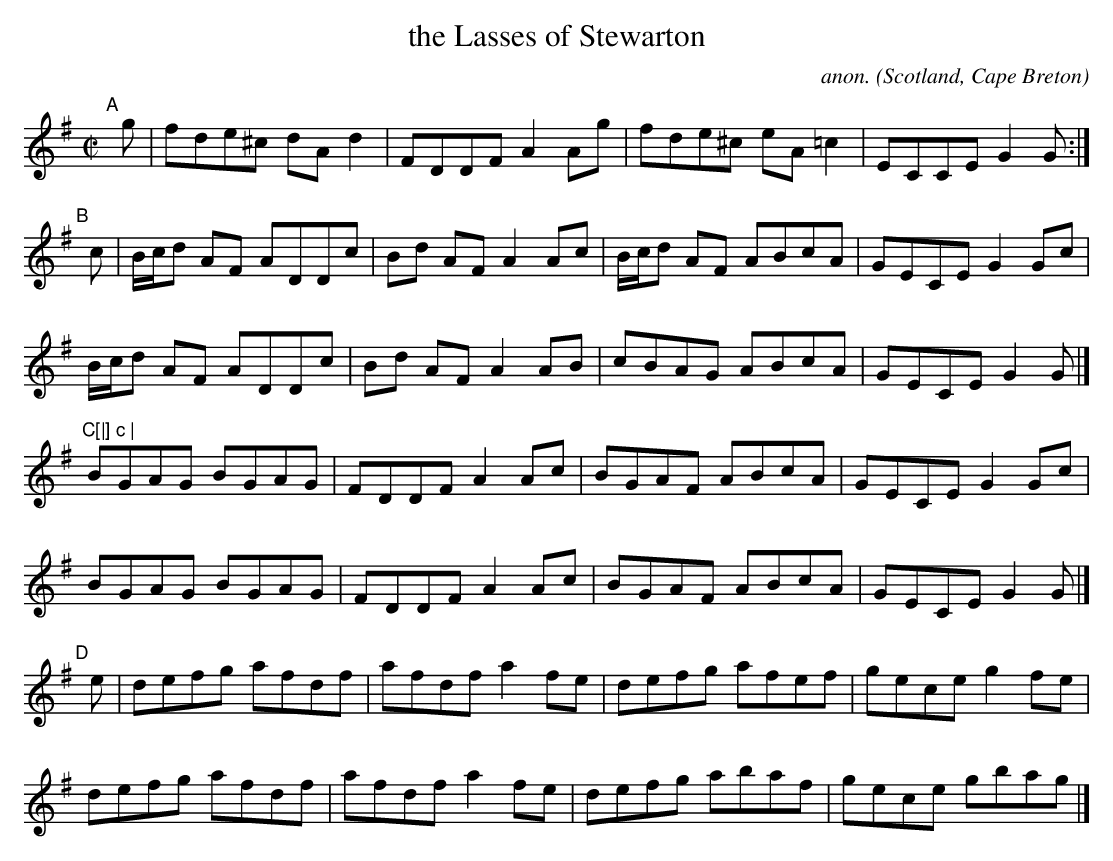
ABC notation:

X:1
T: the Lasses of Stewarton
C: anon.
O: Scotland, Cape Breton
M: C|
L: 1/8
K: G
"^A"[|] g |\
fde^c dAd2 | FDDF A2Ag | fde^c eA=c2 | ECCE G2G :|
"^B"[|] c |\
B/c/d AF ADDc | Bd AF A2Ac | B/c/d AF ABcA | GECE G2Gc |
B/c/d AF ADDc | Bd AF A2AB | cBAG ABcA | GECE G2G |]
"^C[|] c |\
BGAG BGAG | FDDF A2Ac | BGAF ABcA | GECE G2Gc |
BGAG BGAG | FDDF A2Ac | BGAF ABcA | GECE G2G |]
"^D"[|] e |\
defg afdf | afdf a2fe | defg afef | gece g2fe |
defg afdf | afdf a2fe | defg abaf | gece gbag |]
